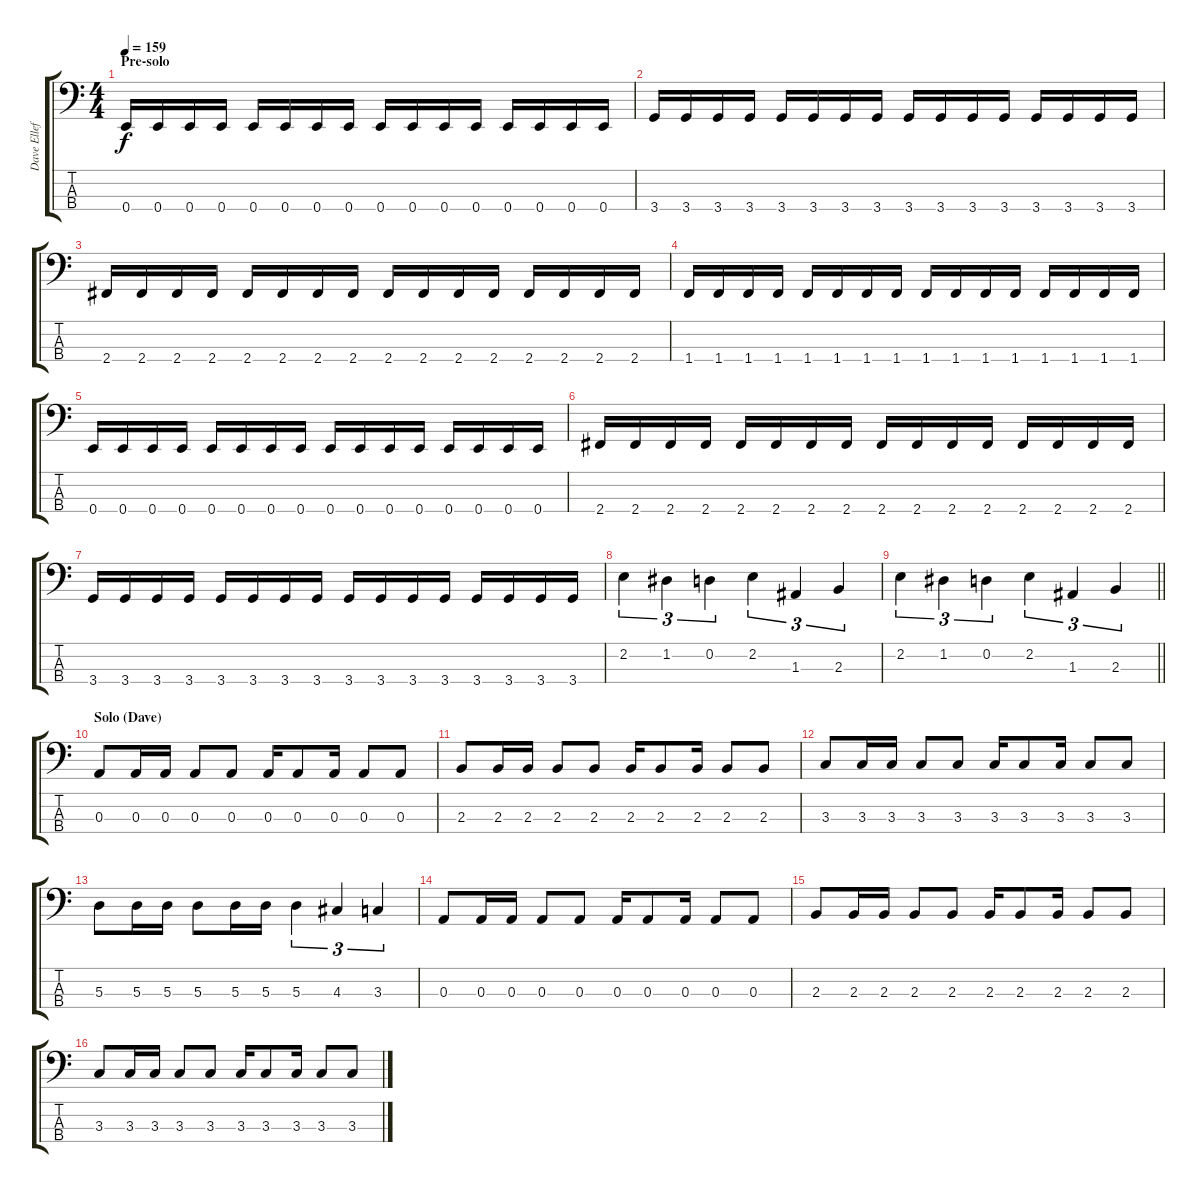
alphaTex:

\track ("Dave Ellefson" "Dave Ellef") {instrument electricbasspick}
\staff {score tabs}
\tuning (G2 D2 A1 E1) {hide}
\ts (4 4)
\section ("" "Pre-solo")
\tempo 159
\clef f4
\ks c
0.4.16{dy f} 0.4.16 0.4.16 0.4.16 0.4.16 0.4.16 0.4.16 0.4.16 0.4.16 0.4.16 0.4.16 0.4.16 0.4.16 0.4.16 0.4.16 0.4.16 |
3.4.16 3.4.16 3.4.16 3.4.16 3.4.16 3.4.16 3.4.16 3.4.16 3.4.16 3.4.16 3.4.16 3.4.16 3.4.16 3.4.16 3.4.16 3.4.16 |
2.4.16 2.4.16 2.4.16 2.4.16 2.4.16 2.4.16 2.4.16 2.4.16 2.4.16 2.4.16 2.4.16 2.4.16 2.4.16 2.4.16 2.4.16 2.4.16 |
1.4.16 1.4.16 1.4.16 1.4.16 1.4.16 1.4.16 1.4.16 1.4.16 1.4.16 1.4.16 1.4.16 1.4.16 1.4.16 1.4.16 1.4.16 1.4.16 |
0.4.16 0.4.16 0.4.16 0.4.16 0.4.16 0.4.16 0.4.16 0.4.16 0.4.16 0.4.16 0.4.16 0.4.16 0.4.16 0.4.16 0.4.16 0.4.16 |
2.4.16 2.4.16 2.4.16 2.4.16 2.4.16 2.4.16 2.4.16 2.4.16 2.4.16 2.4.16 2.4.16 2.4.16 2.4.16 2.4.16 2.4.16 2.4.16 |
3.4.16 3.4.16 3.4.16 3.4.16 3.4.16 3.4.16 3.4.16 3.4.16 3.4.16 3.4.16 3.4.16 3.4.16 3.4.16 3.4.16 3.4.16 3.4.16 |
2.2.4{tu (3 2)} 1.2.4{tu (3 2)} 0.2.4{tu (3 2)} 2.2.4{tu (3 2)} 1.3.4{tu (3 2)} 2.3.4{tu (3 2)} |
\barLineRight lightlight
2.2.4{tu (3 2)} 1.2.4{tu (3 2)} 0.2.4{tu (3 2)} 2.2.4{tu (3 2)} 1.3.4{tu (3 2)} 2.3.4{tu (3 2)} |
\section ("" "Solo (Dave)")
0.3.8 0.3.16 0.3.16 0.3.8 0.3.8 0.3.16 0.3.8 0.3.16 0.3.8 0.3.8 |
2.3.8 2.3.16 2.3.16 2.3.8 2.3.8 2.3.16 2.3.8 2.3.16 2.3.8 2.3.8 |
3.3.8 3.3.16 3.3.16 3.3.8 3.3.8 3.3.16 3.3.8 3.3.16 3.3.8 3.3.8 |
5.3.8 5.3.16 5.3.16 5.3.8 5.3.16 5.3.16 5.3.4{tu (3 2)} 4.3.4{tu (3 2)} 3.3.4{tu (3 2)} |
0.3.8 0.3.16 0.3.16 0.3.8 0.3.8 0.3.16 0.3.8 0.3.16 0.3.8 0.3.8 |
2.3.8 2.3.16 2.3.16 2.3.8 2.3.8 2.3.16 2.3.8 2.3.16 2.3.8 2.3.8 |
3.3.8 3.3.16 3.3.16 3.3.8 3.3.8 3.3.16 3.3.8 3.3.16 3.3.8 3.3.8
